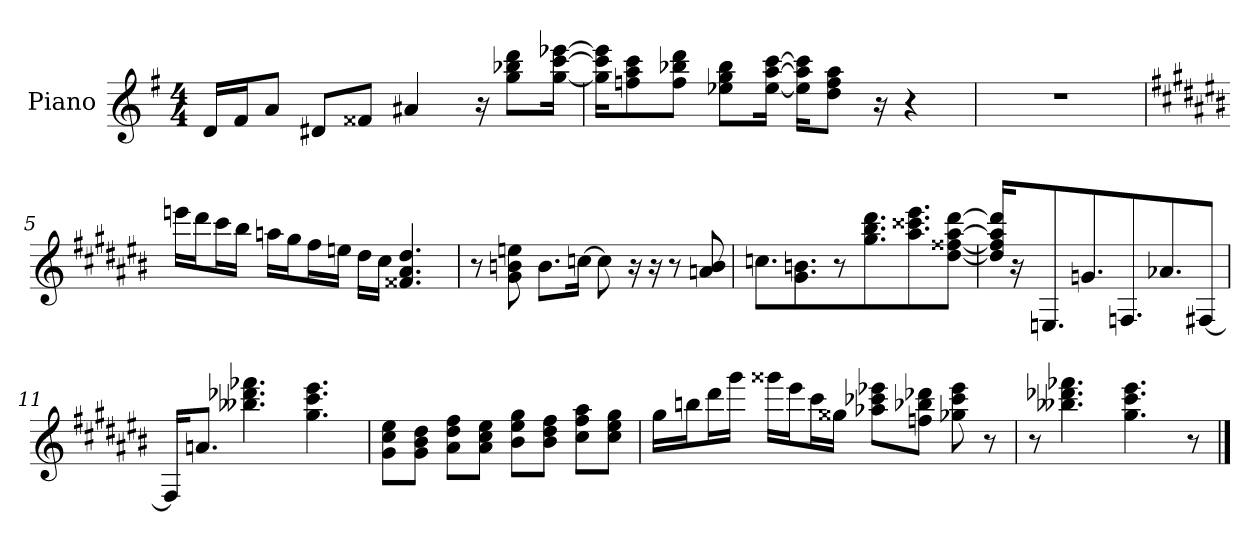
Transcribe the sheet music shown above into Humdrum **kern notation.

**kern
*part1
*staff1
*I"Piano
*I'Pno.
*clefG2
*k[f#]
*M4/4
*MM80
=1
16d/LL
16f#/J
8a/J
8d#/L
8f##/J
4a#
16r
8gg\ 8bb-\ 8ddd\L
[16ccc\ [16eee-\ [16gg\Jk
=3
16ccc]\ 16eee-]\ 16gg]\KL
8ff\ 8aa\ 8ccc\
8bb-\ 8ddd\ 8ff\J
8ee-\ 8gg\ 8bb-\L
[16aa\ [16ccc\ [16ee-\Jk
16aa]\ 16ccc]\ 16ee-]\KL
8dd\ 8ff\ 8aa\J
16r
4r
=4
1r
=5
*k[f#c#g#d#a#e#b#]
16eee\LL
16ddd#\J
16ccc#\L
16bb#\JJ
16aa\LL
16gg#\J
16ff#\L
16ee\JJ
16dd#\LL
16cc#\JJ
4.dd# 4.f## 4.a#
=8
8r
8ee 8g# 8b
8.b\L
[16cc\Jk
8cc]
16r
16r
8r
8b 8a
=9
8.cc\L
8.g#\ 8.b\J
8r
8.gg#\ 8.bb#\ 8.ddd#\L
8.aa#\ 8.ccc##\ 8.eee#\J
[8dd# [8ff## [8aa# [8ddd#J
=10
16dd#] 16ff##] 16aa#] 16ddd#]
16r
8.E
8.g/L
8.F/
8.a-/J
[8F#J
=11
16F#/KL]
8.a/J
4.bb-- 4.ddd- 4.fff-
4.gg# 4.ccc# 4.eee#
=12
8cc#\ 8ee#\ 8g#\L
8g#\ 8b#\ 8dd#\J
8dd#\ 8ff#\ 8a#\L
8a#\ 8cc#\ 8ee#\J
8ee#\ 8gg#\ 8b#\L
8b#\ 8dd#\ 8ff#\J
8ff#\ 8aa#\ 8cc#\L
8cc#\ 8ee#\ 8gg#\J
=13
16gg#\LL
16bb\J
16ddd#\L
16ggg#\JJ
16ggg##\LL
16eee#\J
16ccc#\L
16gg##\JJ
8aa-\ 8ccc-\ 8eee-\L
8bb-\ 8ddd-\ 8ff\J
8ccc- 8eee- 8gg-
8r
=14
8r
4.bb-- 4.ddd- 4.fff-
4.gg# 4.ccc# 4.eee#
8r
==
*-
